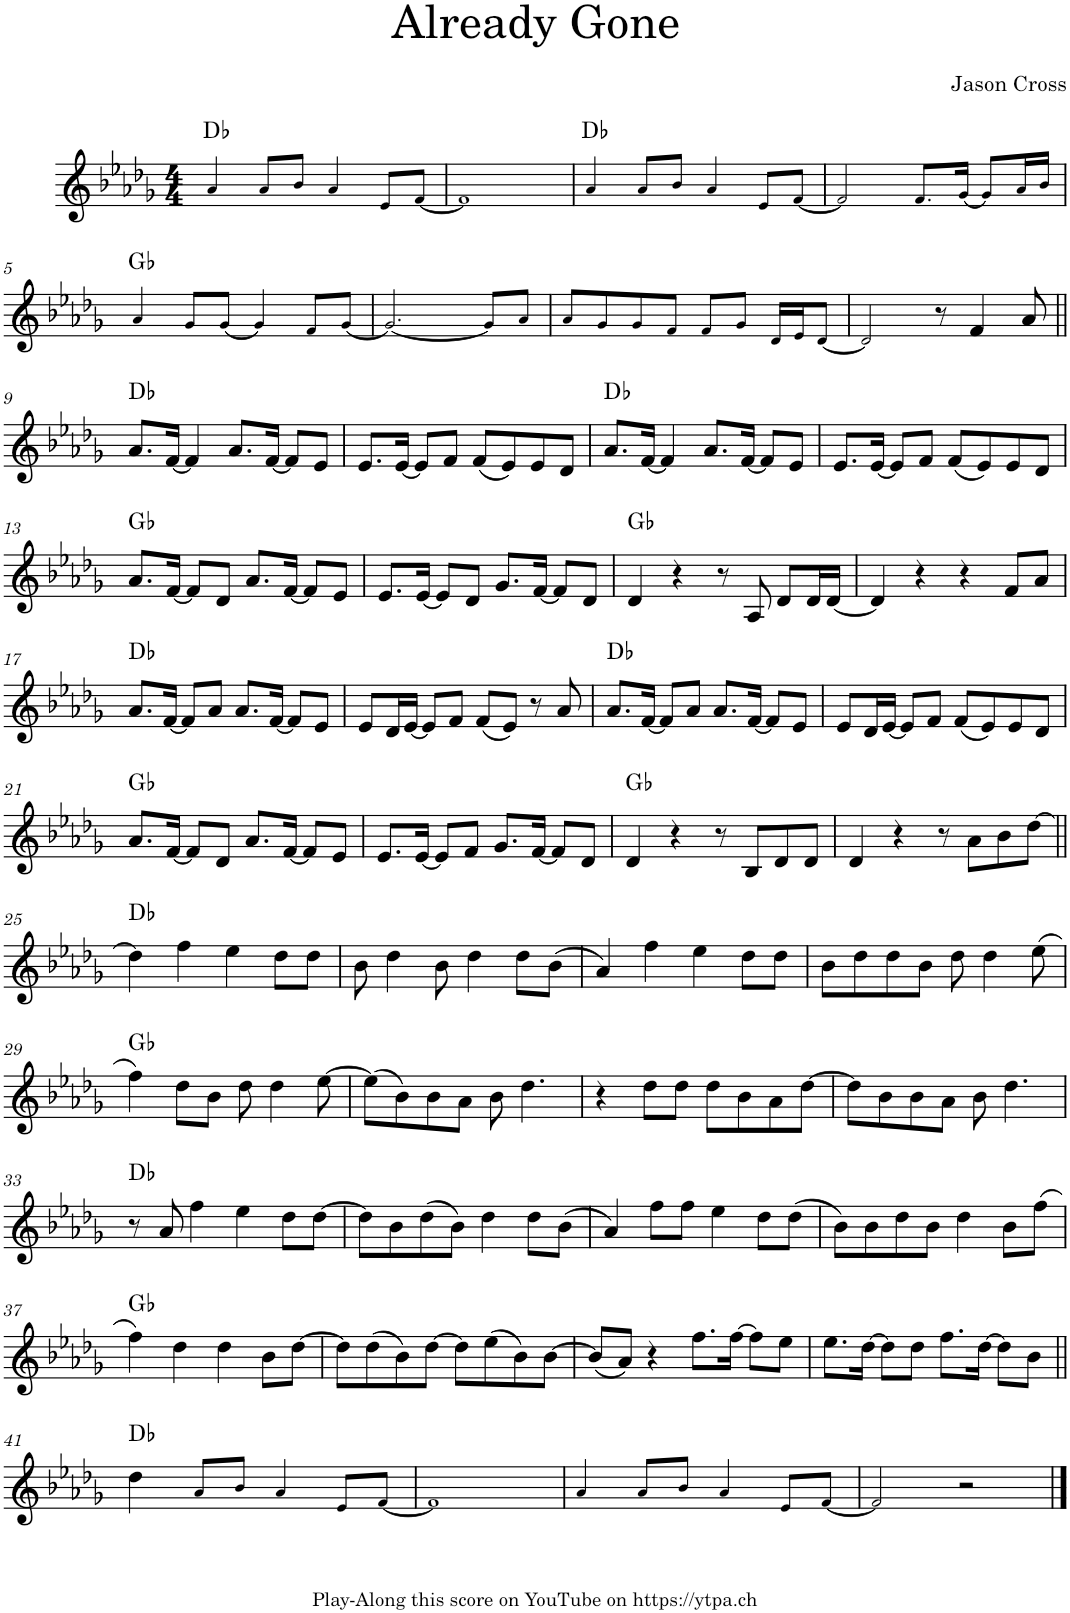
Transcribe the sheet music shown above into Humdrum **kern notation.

**kern	**harte
*part1	*part1
*staff1	*
*I"Piano	*
*I'Pno.	*
*clefG2	*
*k[b-e-a-d-g-]	*
*M4/4	*
=1	=1
4a-!/	Db:maj
8a-!/L	.
8b-!/J	.
4a-!/	.
8e-!/L	.
[8f!/J	.
=2	=2
1f!]	.
=3	=3
4a-!/	Db:maj
8a-!/L	.
8b-!/J	.
4a-!/	.
8e-!/L	.
[8f!/J	.
=4	=4
2f!/]	.
8.f!/L	.
[16g-!/Jk	.
8g-!/L]	.
16a-!/L	.
16b-!/JJ	.
!!LO:LB:g=z
=5	=5
4a-!/	Gb:maj
8g-!/L	.
[8g-!/J	.
4g-!/]	.
8f!/L	.
[8g-!/J	.
=6	=6
2.g-!/_	.
8g-!/L]	.
8a-!/J	.
=7	=7
8a-!/L	.
8g-!/	.
8g-!/	.
8f!/J	.
8f!/L	.
8g-!/J	.
16d-!/LL	.
16e-!/J	.
[8d-!/J	.
=8	=8
2d-!/]	.
8r	.
4f/	.
8a-/	.
!!LO:LB:g=z
=9||	=9||
8.a-/L	Db:maj
[16f/Jk	.
4f/]	.
8.a-/L	.
[16f/Jk	.
8f/L]	.
8e-/J	.
=10	=10
8.e-/L	.
[16e-/Jk	.
8e-/L]	.
8f/J	.
(8f/L	.
8e-/)	.
8e-/	.
8d-/J	.
=11	=11
8.a-/L	Db:maj
[16f/Jk	.
4f/]	.
8.a-/L	.
[16f/Jk	.
8f/L]	.
8e-/J	.
=12	=12
8.e-/L	.
[16e-/Jk	.
8e-/L]	.
8f/J	.
(8f/L	.
8e-/)	.
8e-/	.
8d-/J	.
!!LO:LB:g=z
=13	=13
8.a-/L	Gb:maj
[16f/Jk	.
8f/L]	.
8d-/J	.
8.a-/L	.
[16f/Jk	.
8f/L]	.
8e-/J	.
=14	=14
8.e-/L	.
[16e-/Jk	.
8e-/L]	.
8d-/J	.
8.g-/L	.
[16f/Jk	.
8f/L]	.
8d-/J	.
=15	=15
4d-/	Gb:maj
4r	.
8r	.
8A-/	.
8d-/L	.
16d-/L	.
[16d-/JJ	.
=16	=16
4d-/]	.
4r	.
4r	.
8f/L	.
8a-/J	.
!!LO:LB:g=z
=17	=17
8.a-/L	Db:maj
[16f/Jk	.
8f/L]	.
8a-/J	.
8.a-/L	.
[16f/Jk	.
8f/L]	.
8e-/J	.
=18	=18
8e-/L	.
16d-/L	.
[16e-/JJ	.
8e-/L]	.
8f/J	.
(8f/L	.
8e-/J)	.
8r	.
8a-/	.
=19	=19
8.a-/L	Db:maj
[16f/Jk	.
8f/L]	.
8a-/J	.
8.a-/L	.
[16f/Jk	.
8f/L]	.
8e-/J	.
=20	=20
8e-/L	.
16d-/L	.
[16e-/JJ	.
8e-/L]	.
8f/J	.
(8f/L	.
8e-/)	.
8e-/	.
8d-/J	.
!!LO:LB:g=z
=21	=21
8.a-/L	Gb:maj
[16f/Jk	.
8f/L]	.
8d-/J	.
8.a-/L	.
[16f/Jk	.
8f/L]	.
8e-/J	.
=22	=22
8.e-/L	.
[16e-/Jk	.
8e-/L]	.
8f/J	.
8.g-/L	.
[16f/Jk	.
8f/L]	.
8d-/J	.
=23	=23
4d-/	Gb:maj
4r	.
8r	.
8B-/L	.
8d-/	.
8d-/J	.
=24	=24
4d-/	.
4r	.
8r	.
8a-\L	.
8b-\	.
[8dd-\J	.
!!LO:LB:g=z
=25||	=25||
4dd-\]	Db:maj
4ff\	.
4ee-\	.
8dd-\L	.
8dd-\J	.
=26	=26
8b-\	.
4dd-\	.
8b-\	.
4dd-\	.
8dd-\L	.
(8b-\J	.
=27	=27
4a-/)	.
4ff\	.
4ee-\	.
8dd-\L	.
8dd-\J	.
=28	=28
8b-\L	.
8dd-\	.
8dd-\	.
8b-\J	.
8dd-\	.
4dd-\	.
(8ee-\	.
!!LO:LB:g=z
=29	=29
4ff\)	Gb:maj
8dd-\L	.
8b-\J	.
8dd-\	.
4dd-\	.
[8ee-\	.
=30	=30
(8ee-\L]	.
8b-\)	.
8b-\	.
8a-\J	.
8b-\	.
4.dd-\	.
=31	=31
4r	.
8dd-\L	.
8dd-\J	.
8dd-\L	.
8b-\	.
8a-\	.
[8dd-\J	.
=32	=32
8dd-\L]	.
8b-\	.
8b-\	.
8a-\J	.
8b-\	.
4.dd-\	.
!!LO:LB:g=z
=33	=33
8r	Db:maj
8a-/	.
4ff\	.
4ee-\	.
8dd-\L	.
[8dd-\J	.
=34	=34
8dd-\L]	.
8b-\	.
(8dd-\	.
8b-\J)	.
4dd-\	.
8dd-\L	.
(8b-\J	.
=35	=35
4a-/)	.
8ff\L	.
8ff\J	.
4ee-\	.
8dd-\L	.
(8dd-\J	.
=36	=36
8b-\L)	.
8b-\	.
8dd-\	.
8b-\J	.
4dd-\	.
8b-\L	.
(8ff\J	.
!!LO:LB:g=z
=37	=37
4ff\)	Gb:maj
4dd-\	.
4dd-\	.
8b-\L	.
[8dd-\J	.
=38	=38
8dd-\L]	.
(8dd-\	.
8b-\)	.
[8dd-\J	.
8dd-\L]	.
(8ee-\	.
8b-\)	.
[8b-\J	.
=39	=39
(8b-/L]	.
8a-/J)	.
4r	.
8.ff\L	.
[16ff\Jk	.
8ff\L]	.
8ee-\J	.
=40	=40
8.ee-\L	.
[16dd-\Jk	.
8dd-\L]	.
8dd-\J	.
8.ff\L	.
[16dd-\Jk	.
8dd-\L]	.
8b-\J	.
!!LO:LB:g=z
=41||	=41||
4dd-\	Db:maj
8a-!/L	.
8b-!/J	.
4a-!/	.
8e-!/L	.
[8f!/J	.
=42	=42
1f!]	.
=43	=43
4a-!/	.
8a-!/L	.
8b-!/J	.
4a-!/	.
8e-!/L	.
[8f!/J	.
=44	=44
2f!/]	.
2r	.
==	==
*-	*-
